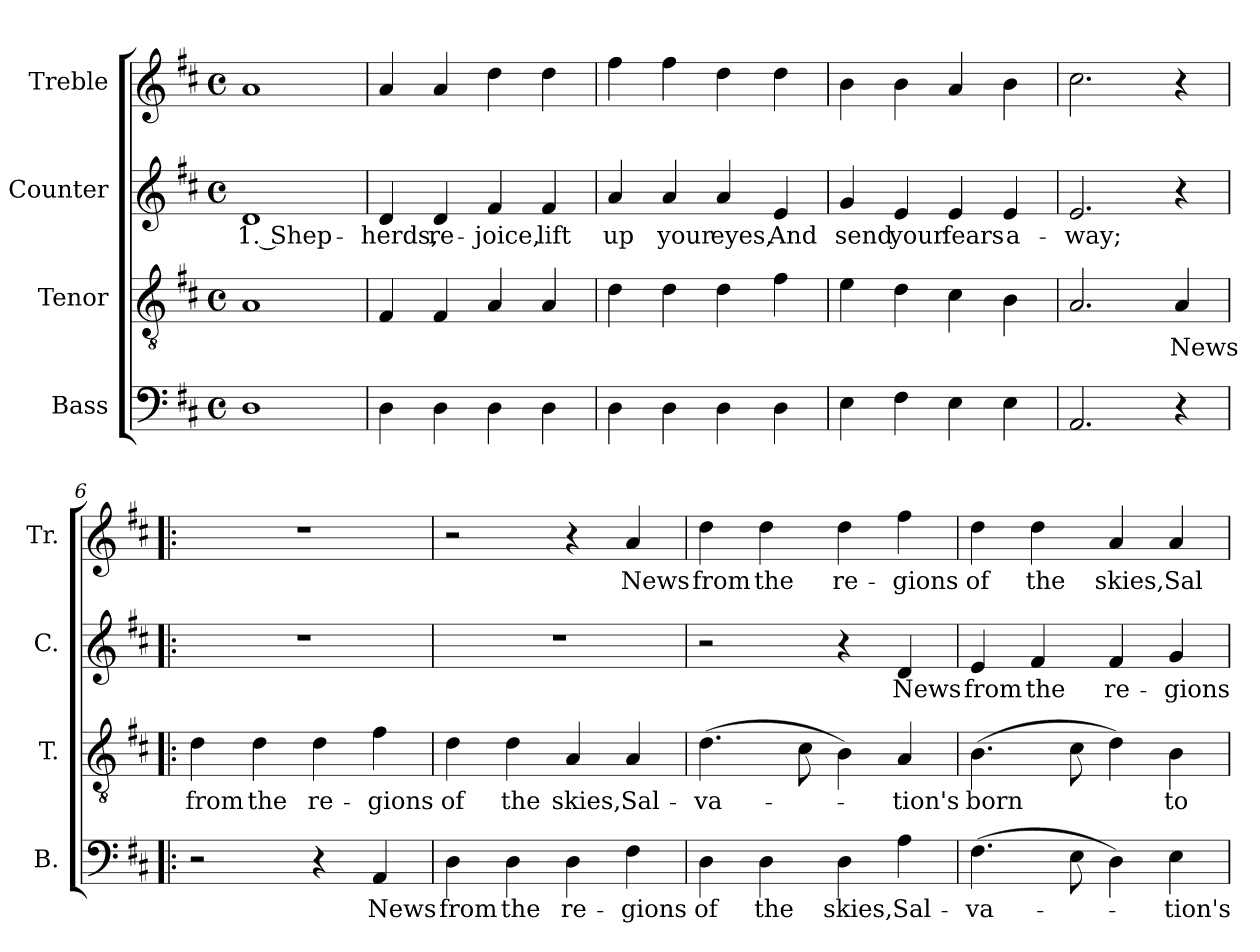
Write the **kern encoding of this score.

**kern	**text	**kern	**text	**kern	**text	**kern	**text
*part4	*part4	*part3	*part3	*part2	*part2	*part1	*part1
*staff4	*staff4	*staff3	*staff3	*staff2	*staff2	*staff1	*staff1
*I"Bass	*	*I"Tenor	*	*I"Counter	*	*I"Treble	*
*I'B.	*	*I'T.	*	*I'C.	*	*I'Tr.	*
*clefF4	*	*clefGv2	*	*clefG2	*	*clefG2	*
*k[f#c#]	*	*k[f#c#]	*	*k[f#c#]	*	*k[f#c#]	*
*M4/4	*	*M4/4	*	*M4/4	*	*M4/4	*
*met(c)	*	*met(c)	*	*met(c)	*	*met(c)	*
=1	=1	=1	=1	=1	=1	=1	=1
1D	.	1A	.	1d	1. Shep-	1a	.
=2	=2	=2	=2	=2	=2	=2	=2
4D\	.	4F#/	.	4d/	-herds,	4a/	.
4D\	.	4F#/	.	4d/	re-	4a/	.
4D\	.	4A/	.	4f#/	-joice,	4dd\	.
4D\	.	4A/	.	4f#/	lift	4dd\	.
=3	=3	=3	=3	=3	=3	=3	=3
4D\	.	4d\	.	4a/	up	4ff#\	.
4D\	.	4d\	.	4a/	your	4ff#\	.
4D\	.	4d\	.	4a/	eyes,	4dd\	.
4D\	.	4f#\	.	4e/	And	4dd\	.
=4	=4	=4	=4	=4	=4	=4	=4
4E\	.	4e\	.	4g/	send	4b\	.
4F#\	.	4d\	.	4e/	your	4b\	.
4E\	.	4c#\	.	4e/	fears	4a/	.
4E\	.	4B\	.	4e/	a-	4b\	.
=5	=5	=5	=5	=5	=5	=5	=5
2.AA/	.	2.A/	.	2.e/	-way;	2.cc#\	.
4r	.	4A/	News	4r	.	4r	.
=6!|:	=6!|:	=6!|:	=6!|:	=6!|:	=6!|:	=6!|:	=6!|:
2r	.	4d\	from	1r	.	1r	.
.	.	4d\	the	.	.	.	.
4r	.	4d\	re-	.	.	.	.
4AA/	News	4f#\	-gions	.	.	.	.
!!LO:LB:g=z
=7	=7	=7	=7	=7	=7	=7	=7
4D\	from	4d\	of	1r	.	2r	.
4D\	the	4d\	the	.	.	.	.
4D\	re-	4A/	skies,	.	.	4r	.
4F#\	-gions	4A/	Sal-	.	.	4a/	News
=8	=8	=8	=8	=8	=8	=8	=8
4D\	of	(4.d\	-va-	2r	.	4dd\	from
4D\	the	.	.	.	.	4dd\	the
.	.	8c#\	.	.	.	.	.
4D\	skies,	4B\)	.	4r	.	4dd\	re-
4A\	Sal-	4A/	-tion's	4d/	News	4ff#\	-gions
=9	=9	=9	=9	=9	=9	=9	=9
(4.F#\	-va-	(4.B\	born	4e/	from	4dd\	of
.	.	.	.	4f#/	the	4dd\	the
8E\	.	8c#\	.	.	.	.	.
4D\)	.	4d\)	.	4f#/	re-	4a/	skies,
4E\	-tion's	4B\	to-	4g/	-gions	4a/	Sal-
=	=	=	=	=	=	=	=
*-	*-	*-	*-	*-	*-	*-	*-
